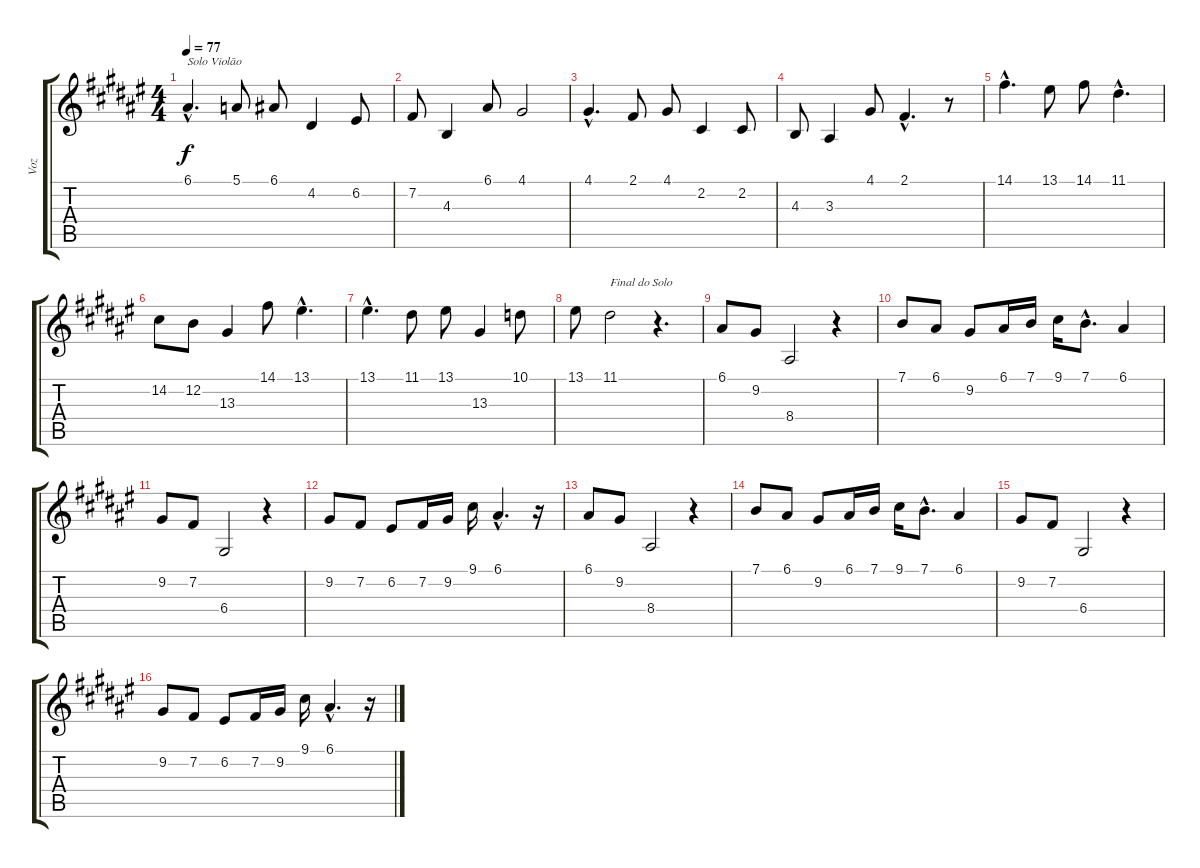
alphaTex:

\track ("Voz" "Voz") {instrument shakuhachi}
\staff {score tabs}
\tuning (E4 B3 G3 D3 A2 E2) {hide}
\ts (4 4)
\tempo 77
\clef g2
\ks d#minor
6.1{hac}.4{d txt "Solo Violão" dy f} 5.1.8 6.1.8 4.2.4 6.2.8 |
7.2.8 4.3.4 6.1.8 4.1.2 |
4.1{hac}.4{d} 2.1.8 4.1.8 2.2.4 2.2.8 |
4.3.8 3.3.4 4.1.8 2.1{hac}.4{d} r.8 |
14.1{hac}.4{d} 13.1.8 14.1.8 11.1{hac}.4{d} |
14.2.8 12.2.8 13.3.4 14.1.8 13.1{hac}.4{d} |
13.1{hac}.4{d} 11.1.8 13.1.8 13.3.4 10.1.8 |
13.1.8 11.1.2{txt "Final do Solo"} r.4{d} |
6.1.8 9.2.8 8.4.2 r.4 |
7.1.8 6.1.8 9.2.8 6.1.16 7.1.16 9.1.16 7.1{hac}.8{d} 6.1.4 |
9.2.8 7.2.8 6.4.2 r.4 |
9.2.8 7.2.8 6.2.8 7.2.16 9.2.16 9.1.16 6.1{hac}.4{d} r.16 |
6.1.8 9.2.8 8.4.2 r.4 |
7.1.8 6.1.8 9.2.8 6.1.16 7.1.16 9.1.16 7.1{hac}.8{d} 6.1.4 |
9.2.8 7.2.8 6.4.2 r.4 |
9.2.8 7.2.8 6.2.8 7.2.16 9.2.16 9.1.16 6.1{hac}.4{d} r.16
